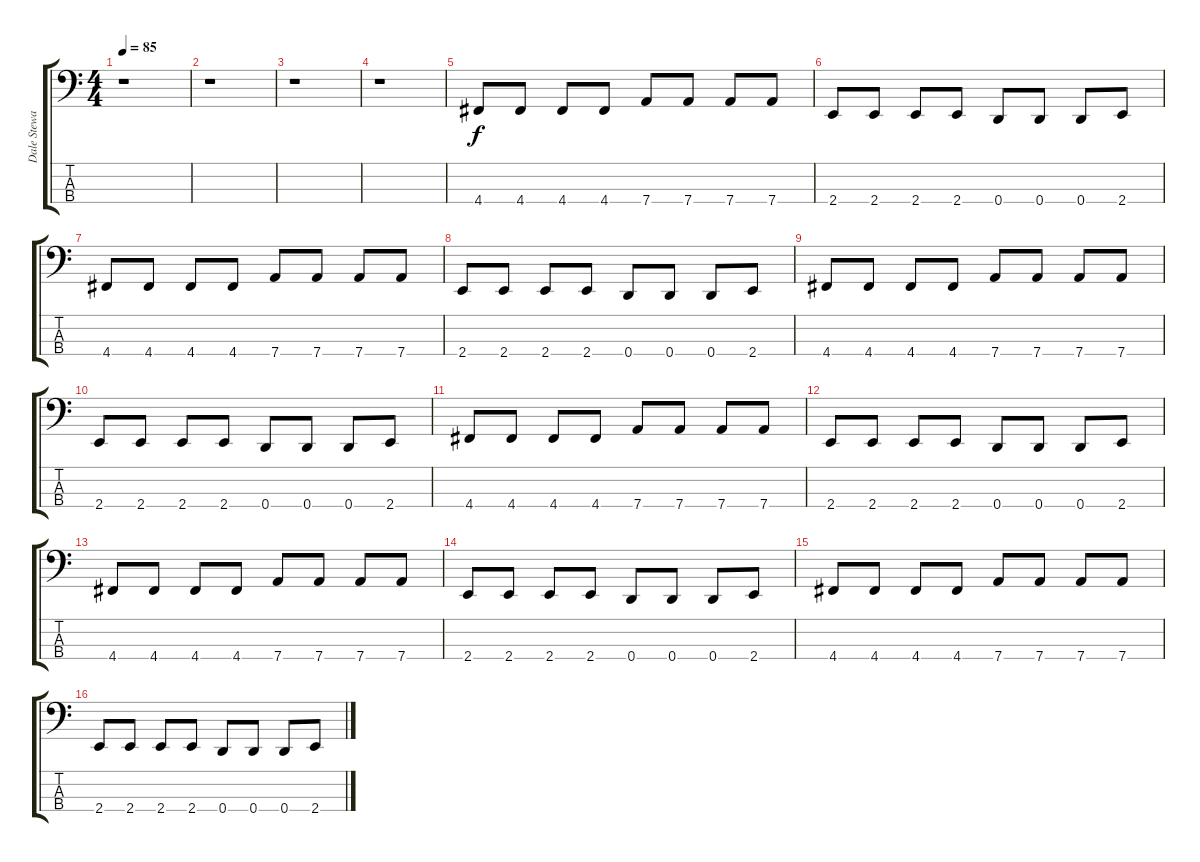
\track ("Dale Stewart" "Dale Stewa") {instrument electricbassfinger}
\staff {score tabs}
\tuning (G2 D2 A1 D1) {hide}
\ts (4 4)
\tempo 85
\clef f4
\ks c
r.1{dy f instrument electricbassfinger} |
r.1 |
r.1 |
r.1 |
4.4.8 4.4.8 4.4.8 4.4.8 7.4.8 7.4.8 7.4.8 7.4.8 |
2.4.8 2.4.8 2.4.8 2.4.8 0.4.8 0.4.8 0.4.8 2.4.8 |
4.4.8 4.4.8 4.4.8 4.4.8 7.4.8 7.4.8 7.4.8 7.4.8 |
2.4.8 2.4.8 2.4.8 2.4.8 0.4.8 0.4.8 0.4.8 2.4.8 |
4.4.8 4.4.8 4.4.8 4.4.8 7.4.8 7.4.8 7.4.8 7.4.8 |
2.4.8 2.4.8 2.4.8 2.4.8 0.4.8 0.4.8 0.4.8 2.4.8 |
4.4.8 4.4.8 4.4.8 4.4.8 7.4.8 7.4.8 7.4.8 7.4.8 |
2.4.8 2.4.8 2.4.8 2.4.8 0.4.8 0.4.8 0.4.8 2.4.8 |
4.4.8 4.4.8 4.4.8 4.4.8 7.4.8 7.4.8 7.4.8 7.4.8 |
2.4.8 2.4.8 2.4.8 2.4.8 0.4.8 0.4.8 0.4.8 2.4.8 |
4.4.8 4.4.8 4.4.8 4.4.8 7.4.8 7.4.8 7.4.8 7.4.8 |
2.4.8 2.4.8 2.4.8 2.4.8 0.4.8 0.4.8 0.4.8 2.4.8
